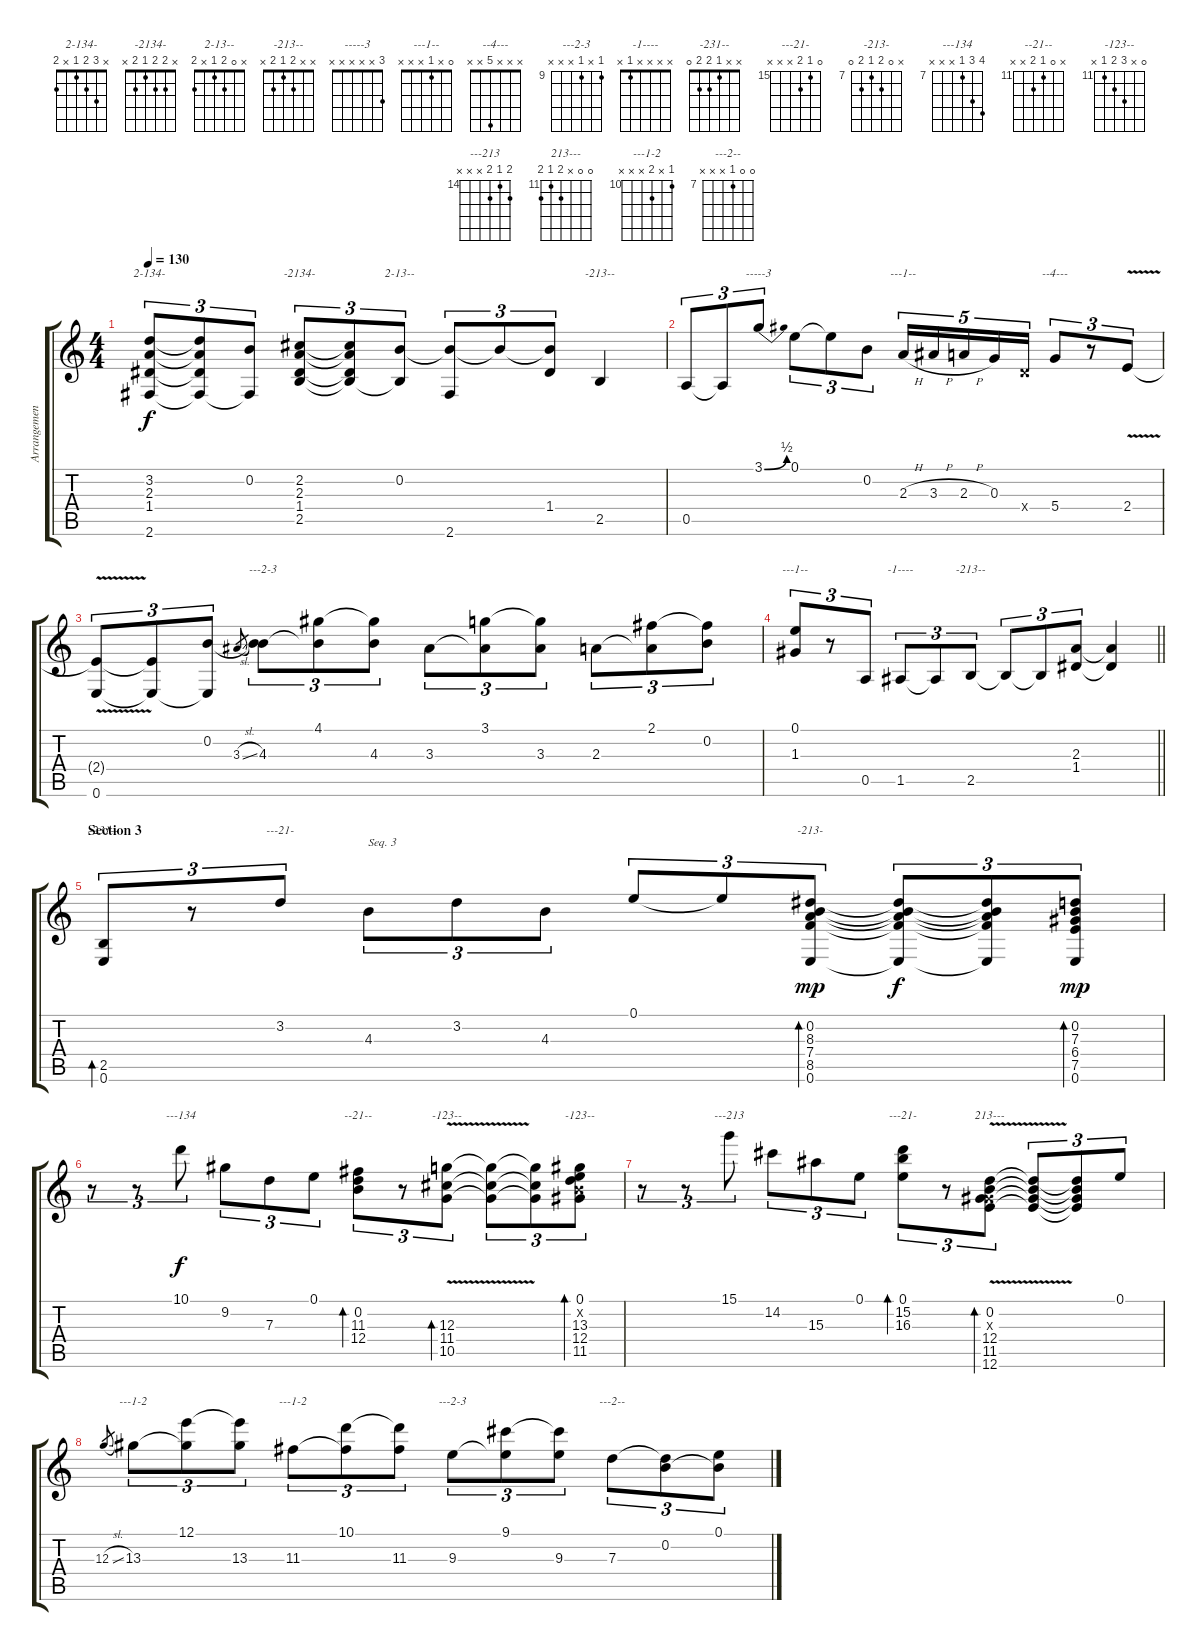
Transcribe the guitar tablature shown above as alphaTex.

\track ("Arrangement guitare février 2002" "Arrangemen") {instrument acousticguitarsteel}
\staff {score tabs}
\tuning (E4 B3 G3 D3 A2 E2) {hide}
\chord ("2-134-" x 3 2 1 x 2)
\chord ("-2134-" x 2 2 1 2 x)
\chord ("2-13--" x 0 2 1 x 2)
\chord ("-213--" x 0 2 1 2 x)
\chord ("-----3" 3 x x x x x)
\chord ("---1--" x x 2 x x x)
\chord ("--4---" x x x 5 x x)
\chord ("---2-3" 4 0 4 x x x)
\chord ("---1--" 0 x 1 x x x)
\chord ("-1----" x x x x 1 x)
\chord ("-213--" x x 2 1 2 x)
\chord ("-231--" x x 1 2 2 0)
\chord ("---21-" 0 3 4 x x x)
\chord ("-213-" x 0 8 7 8 0) {firstfret 7}
\chord ("---134" 10 9 7 x x x) {firstfret 7}
\chord ("--21--" x 0 11 12 x x) {firstfret 11}
\chord ("-123--" x x 12 11 10 x) {firstfret 10}
\chord ("-123--" 0 x 13 12 11 x) {firstfret 11}
\chord ("---213" 15 14 15 x x x) {firstfret 14}
\chord ("---21-" 0 15 16 x x x) {firstfret 15}
\chord ("213---" 0 0 x 12 11 12) {firstfret 11}
\chord ("---1-2" 12 x 13 x x x) {firstfret 12}
\chord ("---1-2" 10 x 11 x x x) {firstfret 10}
\chord ("---2-3" 9 x 9 x x x) {firstfret 9}
\chord ("---2--" 0 0 7 x x x) {firstfret 7}
\ts (4 4)
\tempo 130
\clef g2
\ks c
(3.2 2.3 1.4 2.6).8{tu (3 2) ch "2-134-" dy f} (3.2{t} 2.3{t} 1.4{t} 2.6{t}).8{tu (3 2)} (0.2 2.6{t}).8{tu (3 2)} (2.2 2.3 1.4 2.5).8{tu (3 2) ch "-2134-"} (2.2{t} 2.3{t} 1.4{t} 2.5{t}).8{tu (3 2)} (0.2 2.5{t}).8{tu (3 2) ch "2-13--"} (0.2{t} 2.6).8{tu (3 2)} 0.2{t}.8{tu (3 2)} (0.2{t} 1.4).8{tu (3 2)} 2.5.4{ch "-213--"} |
0.5.8{tu (3 2)} 0.5{t}.8{tu (3 2)} 3.1{be (bend 0 0 60 2)}.8{tu (3 2) ch "-----3"} 0.1.8{tu (3 2)} 0.1{t}.8{tu (3 2)} 0.2.8{tu (3 2)} 2.3{h}.16{tu (5 4) ch "---1--"} 3.3{h}.16{tu (5 4)} 2.3{h}.16{tu (5 4)} 0.3.16{tu (5 4)} 0.4{x}.16{tu (5 4)} 5.4.8{tu (3 2) ch "--4---"} r.8{tu (3 2)} 2.4{v}.8{tu (3 2)} |
(2.4{t} 0.6).8{tu (3 2)} (2.4{t} 0.6{t}).8{tu (3 2)} (0.2 0.6{t}).8{tu (3 2)} 3.3{sl}.8{gr} (0.2{t} 4.3).8{tu (3 2) ch "---2-3"} (4.1 4.3{t}).8{tu (3 2)} (4.1{t} 4.3).8{tu (3 2)} 3.3.8{tu (3 2)} (3.1 3.3{t}).8{tu (3 2)} (3.1{t} 3.3).8{tu (3 2)} 2.3.8{tu (3 2)} (2.1 2.3{t}).8{tu (3 2)} (2.1{t} 0.2).8{tu (3 2)} |
\barLineRight lightlight
(0.1 1.3).8{tu (3 2) ch "---1--"} r.8{tu (3 2)} 0.5.8{tu (3 2)} 1.5.8{tu (3 2) ch "-1----"} 1.5{t}.8{tu (3 2)} 2.5.8{tu (3 2) ch "-213--"} 2.5{t}.8{tu (3 2)} 2.5{t}.8{tu (3 2)} (2.3 1.4).8{tu (3 2)} (2.3{t} 1.4{t}).4 |
\section ("" "Section 3")
(2.5 0.6).8{tu (3 2) bd 30 ch "-231--"} r.8{tu (3 2)} 3.2.8{tu (3 2) ch "---21-"} 4.3.8{tu (3 2) txt "Seq. 3"} 3.2.8{tu (3 2)} 4.3.8{tu (3 2)} 0.1.8{tu (3 2)} 0.1{t}.8{tu (3 2)} (0.2 8.3 7.4 8.5 0.6).8{tu (3 2) bd 30 ch "-213-" dy mp} (0.2{t} 8.3{t} 7.4{t} 8.5{t} 0.6{t}).8{tu (3 2) dy f} (0.2{t} 8.3{t} 7.4{t} 8.5{t} 0.6{t}).8{tu (3 2)} (0.2 7.3 6.4 7.5 0.6).8{tu (3 2) bd 30 dy mp} |
r.8{tu (3 2)} r.8{tu (3 2)} 10.1.8{tu (3 2) ch "---134" dy f} 9.2.8{tu (3 2)} 7.3.8{tu (3 2)} 0.1.8{tu (3 2)} (0.2 11.3 12.4).8{tu (3 2) bd 30 ch "--21--"} r.8{tu (3 2)} (12.3{v} 11.4{v} 10.5{v}).8{tu (3 2) bd 30 ch "-123--"} (12.3{t} 11.4{t} 10.5{t}).8{tu (3 2)} (12.3{t} 11.4{t} 10.5{t}).8{tu (3 2)} (0.1 0.2{x} 13.3 12.4 11.5).8{tu (3 2) bd 30 ch "-123--"} |
r.8{tu (3 2)} r.8{tu (3 2)} 15.1.8{tu (3 2) ch "---213"} 14.2.8{tu (3 2)} 15.3.8{tu (3 2)} 0.1.8{tu (3 2)} (0.1 15.2 16.3).8{tu (3 2) bd 30 ch "---21-"} r.8{tu (3 2)} (0.2{v} 0.3{v x} 12.4{v} 11.5{v} 12.6{v}).8{tu (3 2) bd 30 ch "213---"} (0.2{t} 12.4{t} 11.5{t} 12.6{t}).8{tu (3 2)} (0.2{t} 12.4{t} 11.5{t} 12.6{t}).8{tu (3 2)} 0.1.8{tu (3 2)} |
12.3{sl}.8{gr} 13.3.8{tu (3 2) ch "---1-2"} (12.1 13.3{t}).8{tu (3 2)} (12.1{t} 13.3).8{tu (3 2)} 11.3.8{tu (3 2) ch "---1-2"} (10.1 11.3{t}).8{tu (3 2)} (10.1{t} 11.3).8{tu (3 2)} 9.3.8{tu (3 2) ch "---2-3"} (9.1 9.3{t}).8{tu (3 2)} (9.1{t} 9.3).8{tu (3 2)} 7.3.8{tu (3 2) ch "---2--"} (0.2 7.3{t}).8{tu (3 2)} (0.1 0.2{t}).8{tu (3 2)}
